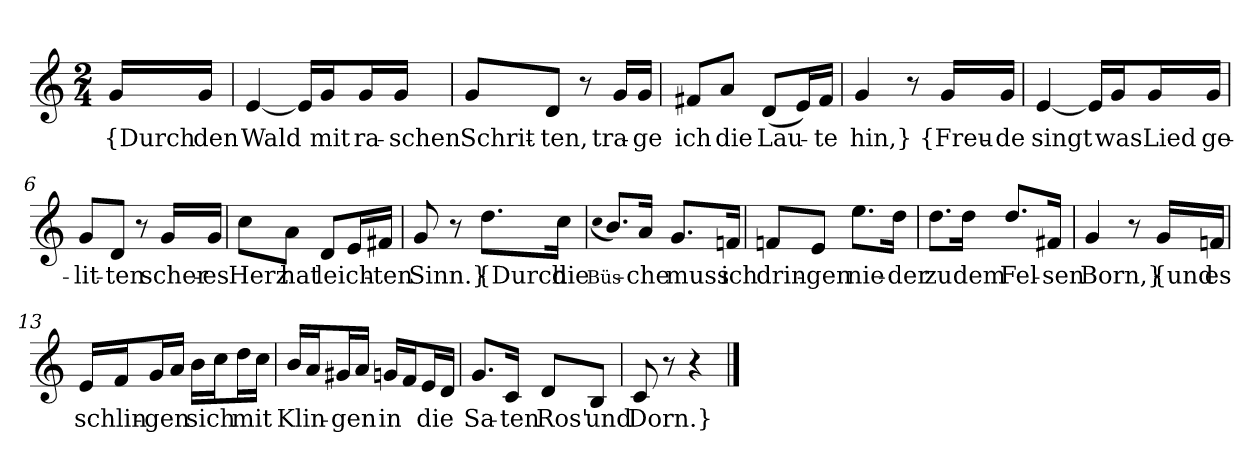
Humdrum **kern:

**kern	**text
*part1	*part1
*staff1	*staff1
*clefG2	*
*k[]	*
*M2/4	*
=	=
16g/LL	{Durch
16g/JJ	den
=1	=1
[4e	Wald
16e/LL]	.
16g/J	mit
16g/L	ra-
16g/JJ	-schen
=2	=2
8g/L	Schrit-
8d/J	-ten,
8r	.
16g/LL	tra-
16g/JJ	-ge
=3	=3
8f#X/L	ich
8a/J	die
(8d/L	Lau-
16e/L)	.
16f#/JJ	-te
=4	=4
4g	hin,}
8r	.
16g/LL	{Freu-
16g/JJ	-de
=5	=5
[4e	singt
16e/LL]	.
16g/J	was
16g/L	Lied
16g/JJ	ge-
=6	=6
8g/L	lit-
8d/J	-ten
8r	.
16g/LL	scher-
16g/JJ	-es
=7	=7
8cc\L	Herz
8a\J	hat
8d/L	leich-
16e/L	.
16f#X/JJ	-ten
=8	=8
8g	Sinn.}
8r	.
8.dd\L	{Durch
16cc\Jk	die
=9	=9
(qcc	Büs-
8.b/L)	.
16a/Jk	-che
8.g/L	muss
16fn/Jk	ich
=10	=10
8fn/L	drin-
8e/J	-gen
8.ee\L	nie-
16dd\Jk	-der
=11	=11
8.dd\L	zu
16dd\Jk	dem
8.dd/L	Fel-
16f#X/Jk	-sen
=12	=12
4g	Born,}
8r	.
16g/LL	{und
16fn/JJ	es
=13	=13
16e/LL	schlin-
16f/J	.
16g/L	-gen
16a/JJ	.
16b\LL	sich
16cc\J	.
16dd\L	mit
16cc\JJ	.
=14	=14
16b/LL	Klin-
16a/J	.
16g#X/L	-gen
16a/JJ	.
16gn/LL	in
16f/J	.
16e/L	die
16d/JJ	.
=15	=15
8.g/L	Sa-
16c/Jk	-ten
8d/L	Ros'
8B/J	und
=16	=16
8c	Dorn.}
8r	.
4r	.
==	==
*-	*-
